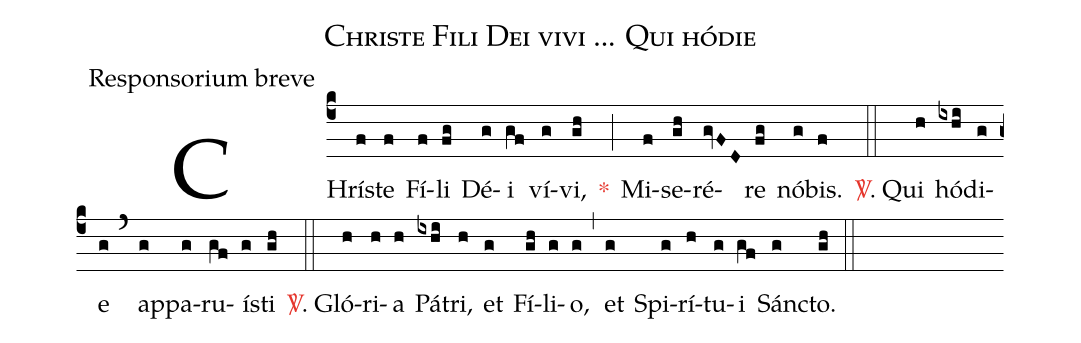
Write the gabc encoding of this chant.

name:Christe Fili Dei vivi ... Qui hódie;
office-part:Responsorium breve;
%%
(c4) CHrí(f)ste(f) Fí(f)li(fg) Dé(g)i(gf) ví(g)vi,(gh) <c>*</c>(;) Mi(f)se(gh)ré(gvFD)re(fg) nó(g)bis.(f) (::)
<c><sp>V/</sp></c>. Qui(h) hó(ixhi)di(g)e(g) (`) ap(g)pa(g)ru(gf)ís(g)ti(gh) (::)
<c><sp>V/</sp></c>. Gló(h)ri(h)a(h) Pá(ixhi)tri,(h) et(g) Fí(gh)li(g)o,(g) (,) et(g) Spi(g)rí(h)tu(g)i(gf) Sánc(g)to.(gh) (::)
